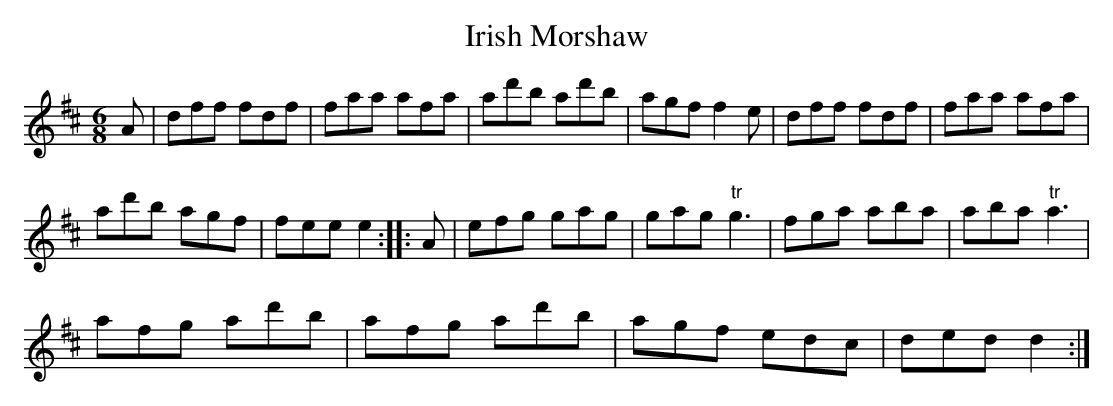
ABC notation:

X:1
T:Irish Morshaw
M:6/8
K:D major
A|\
dff fdf| faa afa| ad'b ad'b| agf f2e|\
dff fdf| faa afa|
ad'b agf| fee e2::\
A|\
efg gag| gag "tr"g3| fga aba| aba "tr"a3|
afg ad'b| afg ad'b| agf edc| ded d2:|
